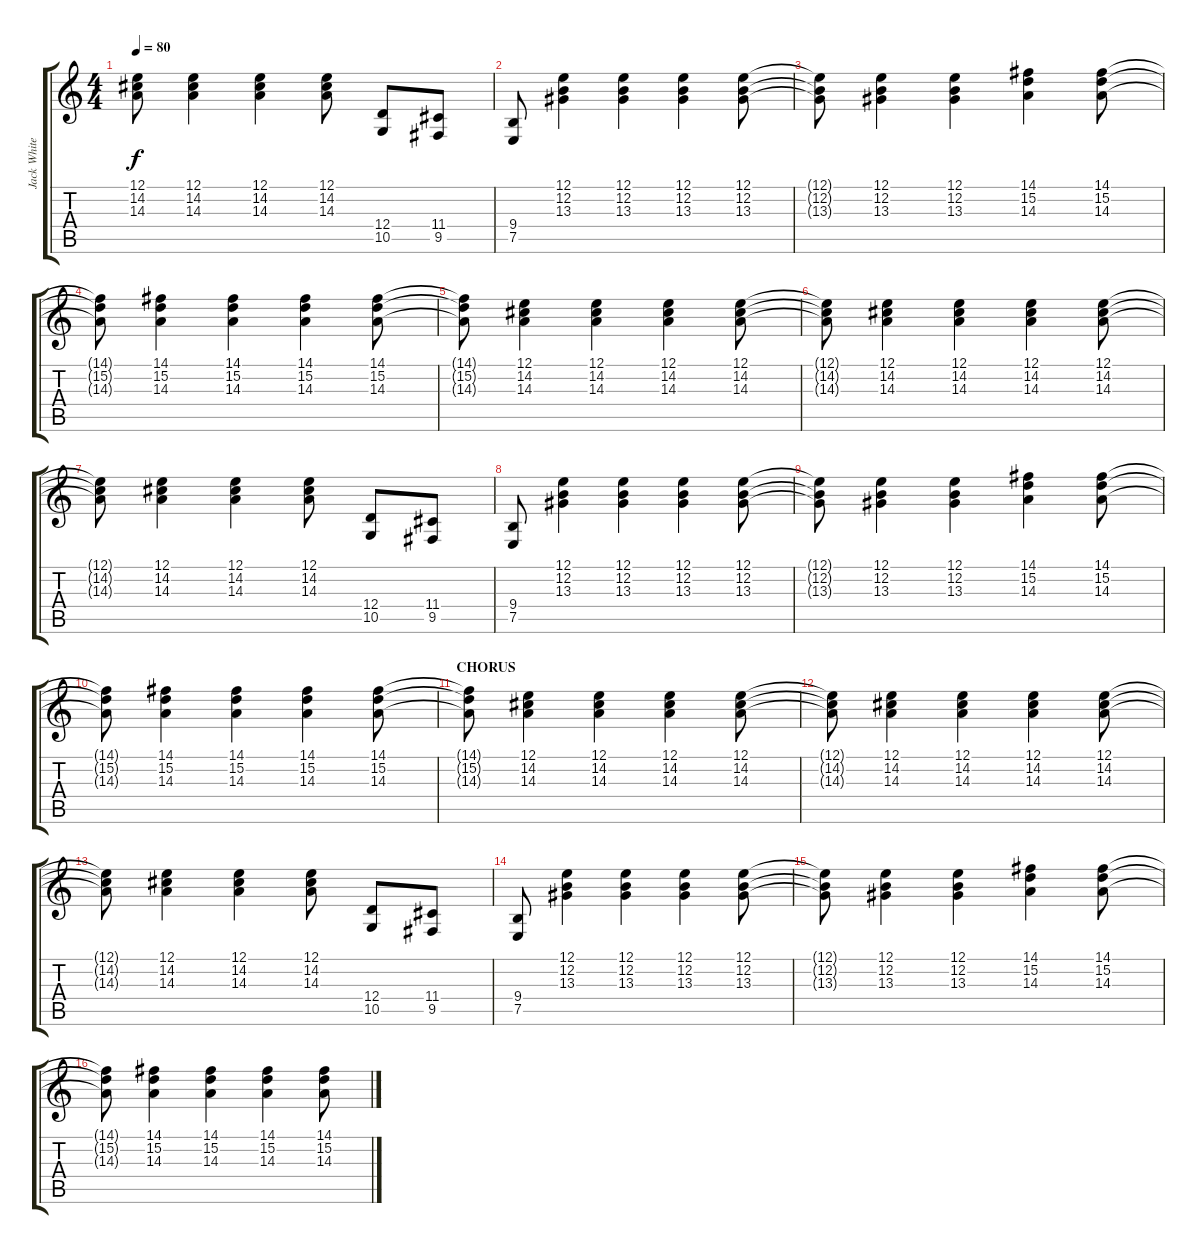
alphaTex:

\track ("Jack White (Piano)" "Jack White") {instrument acousticgrandpiano}
\staff {score tabs}
\tuning (E4 B3 G3 D3 A2 E2) {hide}
\ts (4 4)
\tempo 80
\clef g2
\ks c
(12.1{t} 14.2{t} 14.3{t}).8{dy f} (12.1 14.2 14.3).4 (12.1 14.2 14.3).4 (12.1 14.2 14.3).8 (12.4 10.5).8 (11.4 9.5).8 |
(9.4 7.5).8 (12.1 12.2 13.3).4 (12.1 12.2 13.3).4 (12.1 12.2 13.3).4 (12.1 12.2 13.3).8 |
(12.1{t} 12.2{t} 13.3{t}).8 (12.1 12.2 13.3).4 (12.1 12.2 13.3).4 (14.1 15.2 14.3).4 (14.1 15.2 14.3).8 |
(14.1{t} 15.2{t} 14.3{t}).8 (14.1 15.2 14.3).4 (14.1 15.2 14.3).4 (14.1 15.2 14.3).4 (14.1 15.2 14.3).8 |
(14.1{t} 15.2{t} 14.3{t}).8 (12.1 14.2 14.3).4 (12.1 14.2 14.3).4 (12.1 14.2 14.3).4 (12.1 14.2 14.3).8 |
(12.1{t} 14.2{t} 14.3{t}).8 (12.1 14.2 14.3).4 (12.1 14.2 14.3).4 (12.1 14.2 14.3).4 (12.1 14.2 14.3).8 |
(12.1{t} 14.2{t} 14.3{t}).8 (12.1 14.2 14.3).4 (12.1 14.2 14.3).4 (12.1 14.2 14.3).8 (12.4 10.5).8 (11.4 9.5).8 |
(9.4 7.5).8 (12.1 12.2 13.3).4 (12.1 12.2 13.3).4 (12.1 12.2 13.3).4 (12.1 12.2 13.3).8 |
(12.1{t} 12.2{t} 13.3{t}).8 (12.1 12.2 13.3).4 (12.1 12.2 13.3).4 (14.1 15.2 14.3).4 (14.1 15.2 14.3).8 |
(14.1{t} 15.2{t} 14.3{t}).8 (14.1 15.2 14.3).4 (14.1 15.2 14.3).4 (14.1 15.2 14.3).4 (14.1 15.2 14.3).8 |
\section ("" "CHORUS")
(14.1{t} 15.2{t} 14.3{t}).8 (12.1 14.2 14.3).4 (12.1 14.2 14.3).4 (12.1 14.2 14.3).4 (12.1 14.2 14.3).8 |
(12.1{t} 14.2{t} 14.3{t}).8 (12.1 14.2 14.3).4 (12.1 14.2 14.3).4 (12.1 14.2 14.3).4 (12.1 14.2 14.3).8 |
(12.1{t} 14.2{t} 14.3{t}).8 (12.1 14.2 14.3).4 (12.1 14.2 14.3).4 (12.1 14.2 14.3).8 (12.4 10.5).8 (11.4 9.5).8 |
(9.4 7.5).8 (12.1 12.2 13.3).4 (12.1 12.2 13.3).4 (12.1 12.2 13.3).4 (12.1 12.2 13.3).8 |
(12.1{t} 12.2{t} 13.3{t}).8 (12.1 12.2 13.3).4 (12.1 12.2 13.3).4 (14.1 15.2 14.3).4 (14.1 15.2 14.3).8 |
(14.1{t} 15.2{t} 14.3{t}).8 (14.1 15.2 14.3).4 (14.1 15.2 14.3).4 (14.1 15.2 14.3).4 (14.1 15.2 14.3).8
